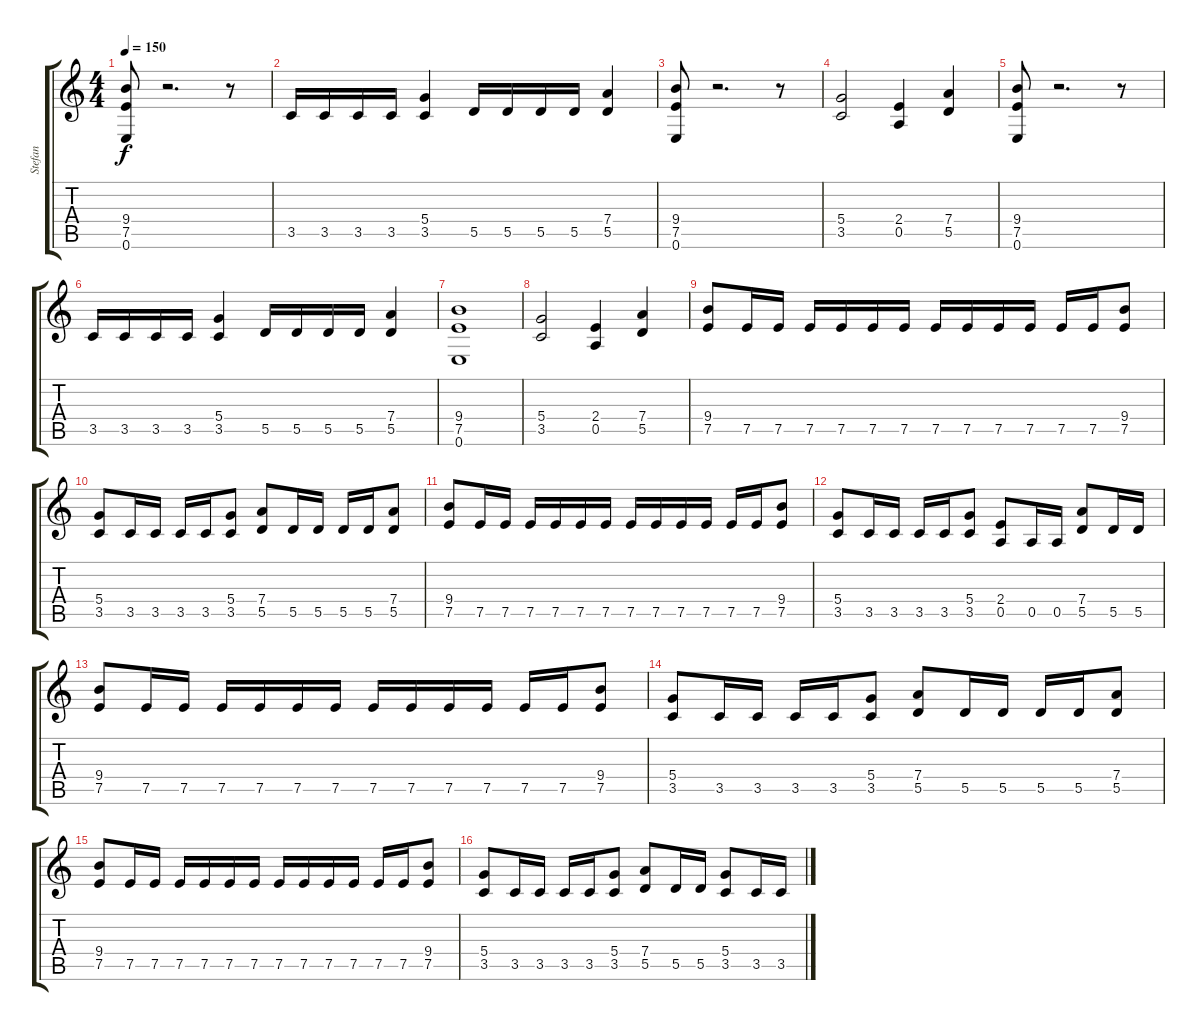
\track ("Stefan" "Stefan") {instrument distortionguitar}
\staff {score tabs}
\tuning (E4 B3 G3 D3 A2 E2) {hide}
\ts (4 4)
\tempo 150
\clef g2
\ks c
(9.4 7.5 0.6).8{dy f instrument distortionguitar} r.2{d} r.8 |
3.5.16 3.5.16 3.5.16 3.5.16 (5.4 3.5).4 5.5.16 5.5.16 5.5.16 5.5.16 (7.4 5.5).4 |
(9.4 7.5 0.6).8 r.2{d} r.8 |
(5.4 3.5).2 (2.4 0.5).4 (7.4 5.5).4 |
(9.4 7.5 0.6).8 r.2{d} r.8 |
3.5.16 3.5.16 3.5.16 3.5.16 (5.4 3.5).4 5.5.16 5.5.16 5.5.16 5.5.16 (7.4 5.5).4 |
(9.4 7.5 0.6).1 |
(5.4 3.5).2 (2.4 0.5).4 (7.4 5.5).4 |
(9.4 7.5).8 7.5.16 7.5.16 7.5.16 7.5.16 7.5.16 7.5.16 7.5.16 7.5.16 7.5.16 7.5.16 7.5.16 7.5.16 (9.4 7.5).8 |
(5.4 3.5).8 3.5.16 3.5.16 3.5.16 3.5.16 (5.4 3.5).8 (7.4 5.5).8 5.5.16 5.5.16 5.5.16 5.5.16 (7.4 5.5).8 |
(9.4 7.5).8 7.5.16 7.5.16 7.5.16 7.5.16 7.5.16 7.5.16 7.5.16 7.5.16 7.5.16 7.5.16 7.5.16 7.5.16 (9.4 7.5).8 |
(5.4 3.5).8 3.5.16 3.5.16 3.5.16 3.5.16 (5.4 3.5).8 (2.4 0.5).8 0.5.16 0.5.16 (7.4 5.5).8 5.5.16 5.5.16 |
(9.4 7.5).8 7.5.16 7.5.16 7.5.16 7.5.16 7.5.16 7.5.16 7.5.16 7.5.16 7.5.16 7.5.16 7.5.16 7.5.16 (9.4 7.5).8 |
(5.4 3.5).8 3.5.16 3.5.16 3.5.16 3.5.16 (5.4 3.5).8 (7.4 5.5).8 5.5.16 5.5.16 5.5.16 5.5.16 (7.4 5.5).8 |
(9.4 7.5).8 7.5.16 7.5.16 7.5.16 7.5.16 7.5.16 7.5.16 7.5.16 7.5.16 7.5.16 7.5.16 7.5.16 7.5.16 (9.4 7.5).8 |
(5.4 3.5).8 3.5.16 3.5.16 3.5.16 3.5.16 (5.4 3.5).8 (7.4 5.5).8 5.5.16 5.5.16 (5.4 3.5).8 3.5.16 3.5.16
